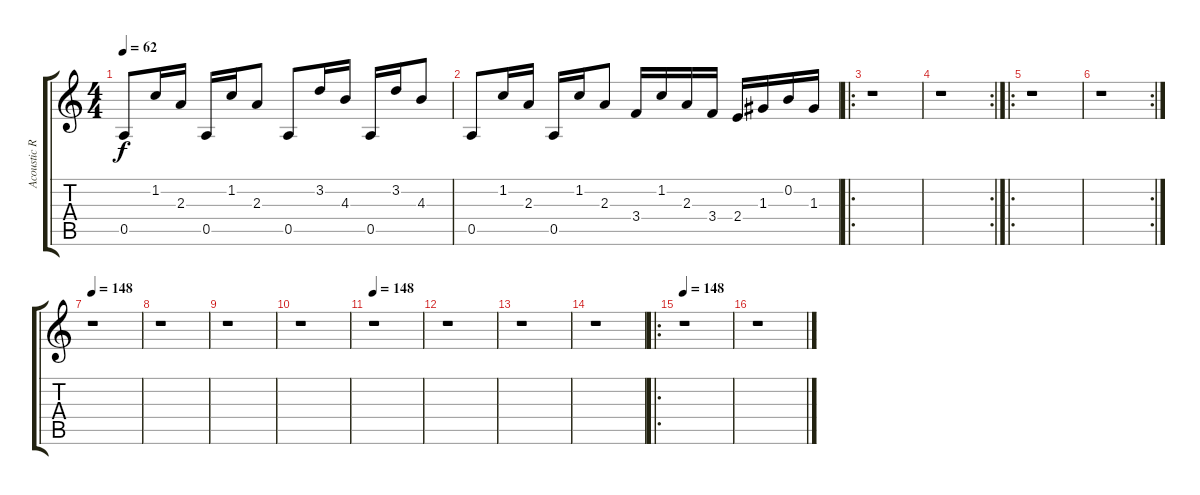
\track ("Acoustic Rhythm" "Acoustic R") {instrument acousticguitarnylon}
\staff {score tabs}
\tuning (E4 B3 G3 D3 A2 E2) {hide}
\ts (4 4)
\tempo 62
\clef g2
\ks c
0.5.8{dy f} 1.2.16 2.3.16 0.5.16 1.2.16 2.3.8 0.5.8 3.2.16 4.3.16 0.5.16 3.2.16 4.3.8 |
0.5.8 1.2.16 2.3.16 0.5.16 1.2.16 2.3.8 3.4.16 1.2.16 2.3.16 3.4.16 2.4.16 1.3.16 0.2.16 1.3.16 |
\ro
r.1 |
\rc 2
r.1 |
\ro
r.1 |
\rc 2
r.1 |
\tempo 148
r.1 |
r.1 |
r.1 |
r.1 |
\tempo 148
r.1 |
r.1 |
r.1 |
r.1 |
\ro
\tempo 148
r.1 |
r.1
